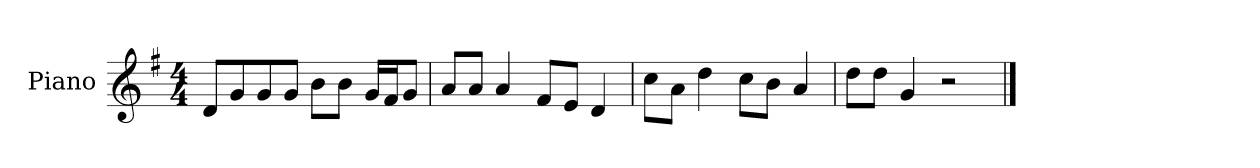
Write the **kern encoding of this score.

**kern
*part1
*staff1
*I"Piano
*I'P-no
*clefG2
*k[f#]
*M4/4
*MM90
=1
8d/L
8g/
8g/
8g/J
8b\L
8b\J
16g/LL
16f#/J
8g/J
=2
8a/L
8a/J
4a/
8f#/L
8e/J
4d/
=3
8cc\L
8a\J
4dd\
8cc\L
8b\J
4a/
=4
8dd\L
8dd\J
4g/
2r
==
*-
